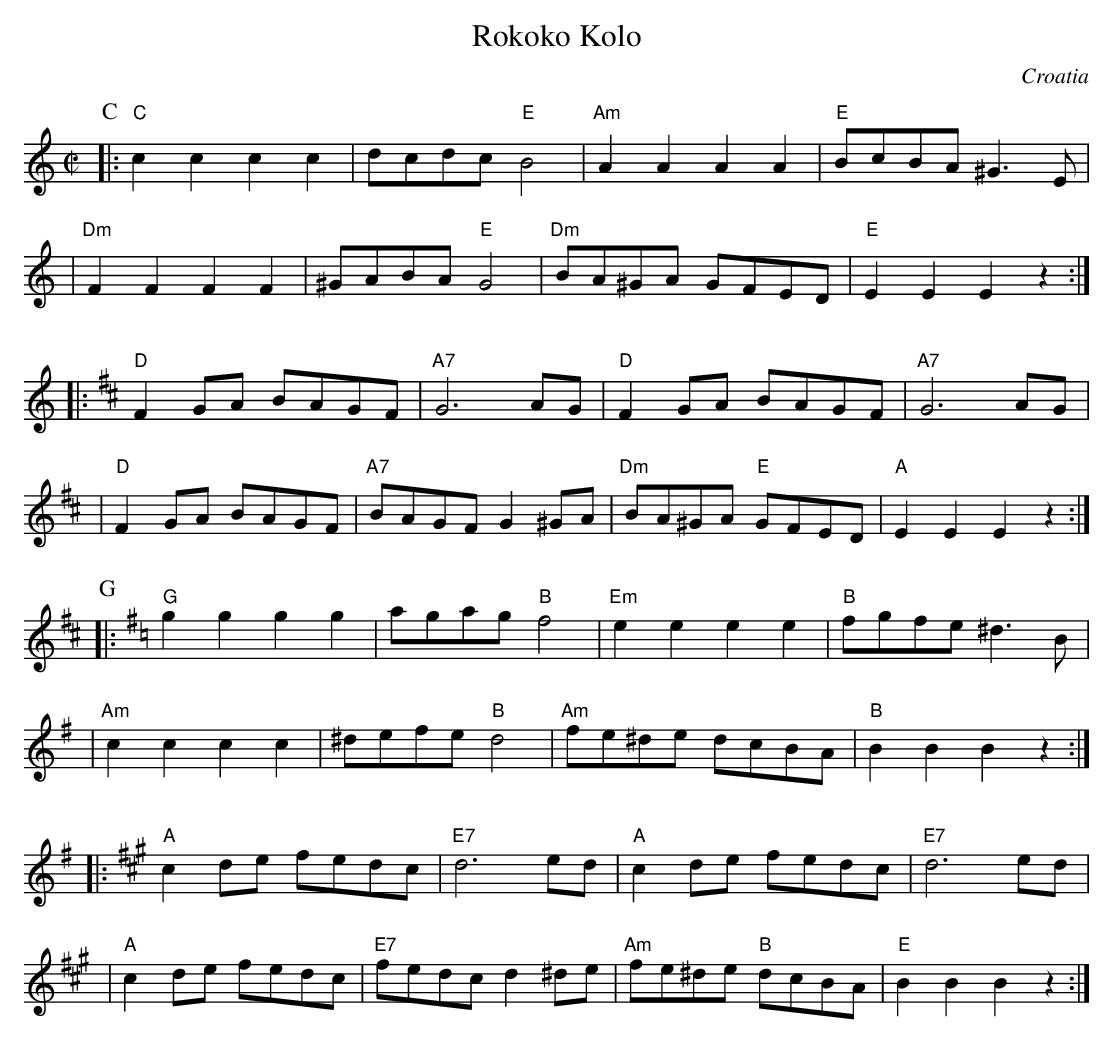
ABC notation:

X:1
T: Rokoko Kolo
O: Croatia
M: C|
L: 1/8
K: C
P: C
|: "C"c2c2 c2c2 | dcdc "E"B4 | "Am"A2A2 A2A2 | "E"BcBA ^G3E |
|  "Dm"F2F2 F2F2 | ^GABA "E"G4 | "Dm"BA^GA GFED | "E"E2E2 E2z2 :|
P:
K: D
|: "D"F2GA BAGF | "A7"G6 AG | "D"F2GA BAGF | "A7"G6 AG |
|  "D"F2GA BAGF | "A7"BAGF G2^GA | "Dm"BA^GA "E"GFED | "A"E2E2 E2z2 :|
P: G
K: G
|: "G"g2g2 g2g2 | agag "B"f4 | "Em"e2e2 e2e2 | "B"fgfe ^d3B |
|  "Am"c2c2 c2c2 | ^defe "B"d4 | "Am"fe^de dcBA | "B"B2B2 B2z2 :|
P:
K: A
|: "A"c2de fedc | "E7"d6 ed | "A"c2de fedc | "E7"d6 ed |
|  "A"c2de fedc | "E7"fedc d2^de | "Am"fe^de "B"dcBA | "E"B2B2 B2z2 :|
